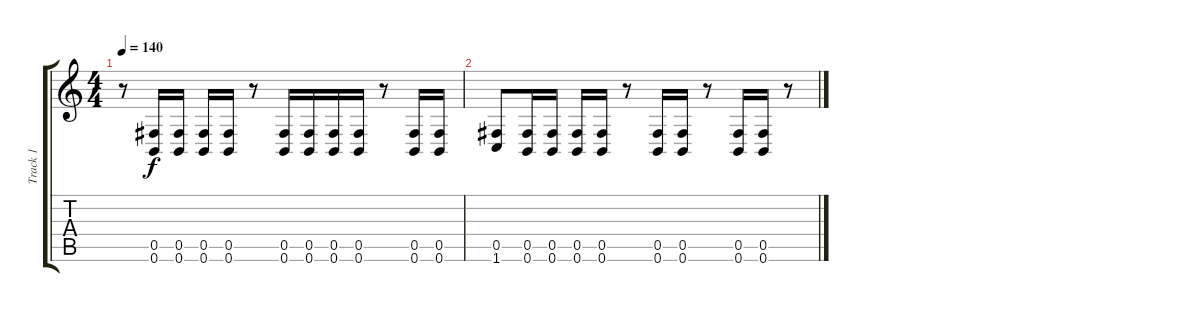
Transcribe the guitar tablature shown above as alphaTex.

\track ("Track 1" "Track 1") {instrument distortionguitar}
\staff {score tabs}
\tuning (Db4 Ab3 E3 B2 Gb2 B1) {hide}
\ts (4 4)
\tempo 140
\clef g2
\ks c
r.8{dy f} (0.5 0.6).16 (0.5 0.6).16 (0.5 0.6).16 (0.5 0.6).16 r.8 (0.5 0.6).16 (0.5 0.6).16 (0.5 0.6).16 (0.5 0.6).16 r.8 (0.5 0.6).16 (0.5 0.6).16 |
(0.5 1.6).8 (0.5 0.6).16 (0.5 0.6).16 (0.5 0.6).16 (0.5 0.6).16 r.8 (0.5 0.6).16 (0.5 0.6).16 r.8 (0.5 0.6).16 (0.5 0.6).16 r.8
